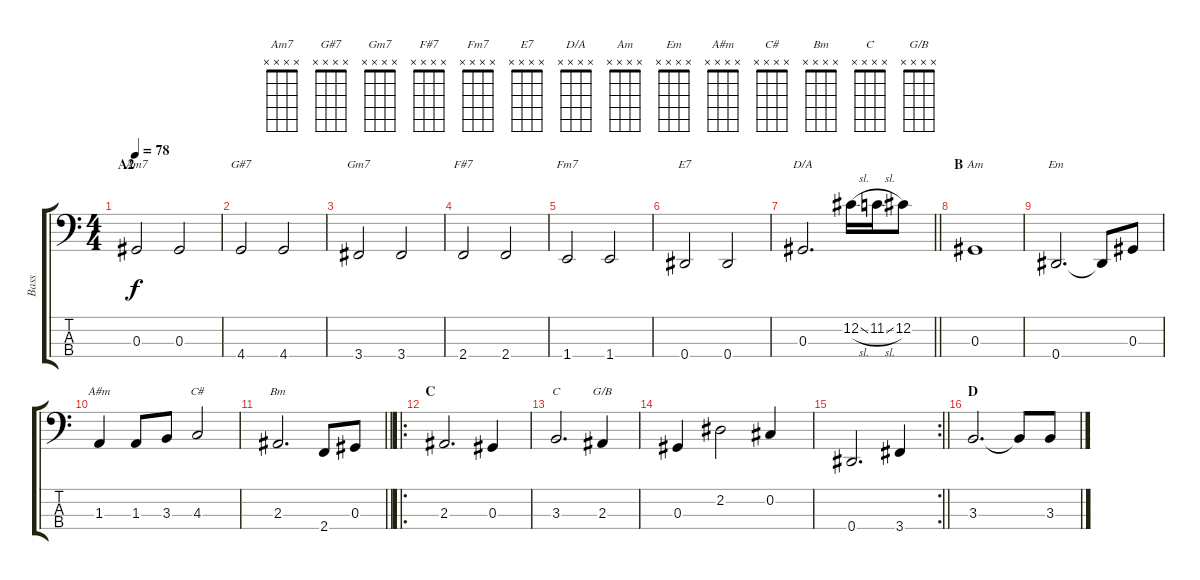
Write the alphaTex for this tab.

\track ("Bass" "Bass") {instrument acousticbass}
\staff {score tabs}
\tuning (Gb2 Db2 Ab1 Eb1) {hide}
\chord ("Am7" x x x x)
\chord ("G#7" x x x x)
\chord ("Gm7" x x x x)
\chord ("F#7" x x x x)
\chord ("Fm7" x x x x)
\chord ("E7" x x x x)
\chord ("D/A" x x x x)
\chord ("Am" x x x x)
\chord ("Em" x x x x)
\chord ("A#m" x x x x)
\chord ("C#" x x x x)
\chord ("Bm" x x x x)
\chord ("C" x x x x)
\chord ("G/B" x x x x)
\ts (4 4)
\section ("" "A2")
\tempo 78
\clef f4
\ks c
0.3.2{ch "Am7" dy f} 0.3.2 |
4.4.2{ch "G#7"} 4.4.2 |
3.4.2{ch "Gm7"} 3.4.2 |
2.4.2{ch "F#7"} 2.4.2 |
1.4.2{ch "Fm7"} 1.4.2 |
0.4.2{ch "E7"} 0.4.2 |
\barLineRight lightlight
0.3.2{d ch "D/A"} 12.2{sl}.16 11.2{sl}.16 12.2.8 |
\section ("" "B")
0.3.1{ch "Am"} |
0.4.2{d ch "Em"} 0.4{t}.8 0.3.8 |
1.3.4{ch "A#m"} 1.3.8 3.3.8 4.3.2{ch "C#"} |
\barLineRight lightlight
2.3.2{d ch "Bm"} 2.4.8 0.3.8 |
\ro
\section ("" "C")
2.3.2{d} 0.3.4 |
3.3.2{d ch "C"} 2.3.4{ch "G/B"} |
0.3.4 2.2.2 0.2.4 |
\rc 2
\barLineRight lightlight
0.4.2{d} 3.4.4 |
\section ("" "D")
3.3.2{d} 3.3{t}.8 3.3.8
